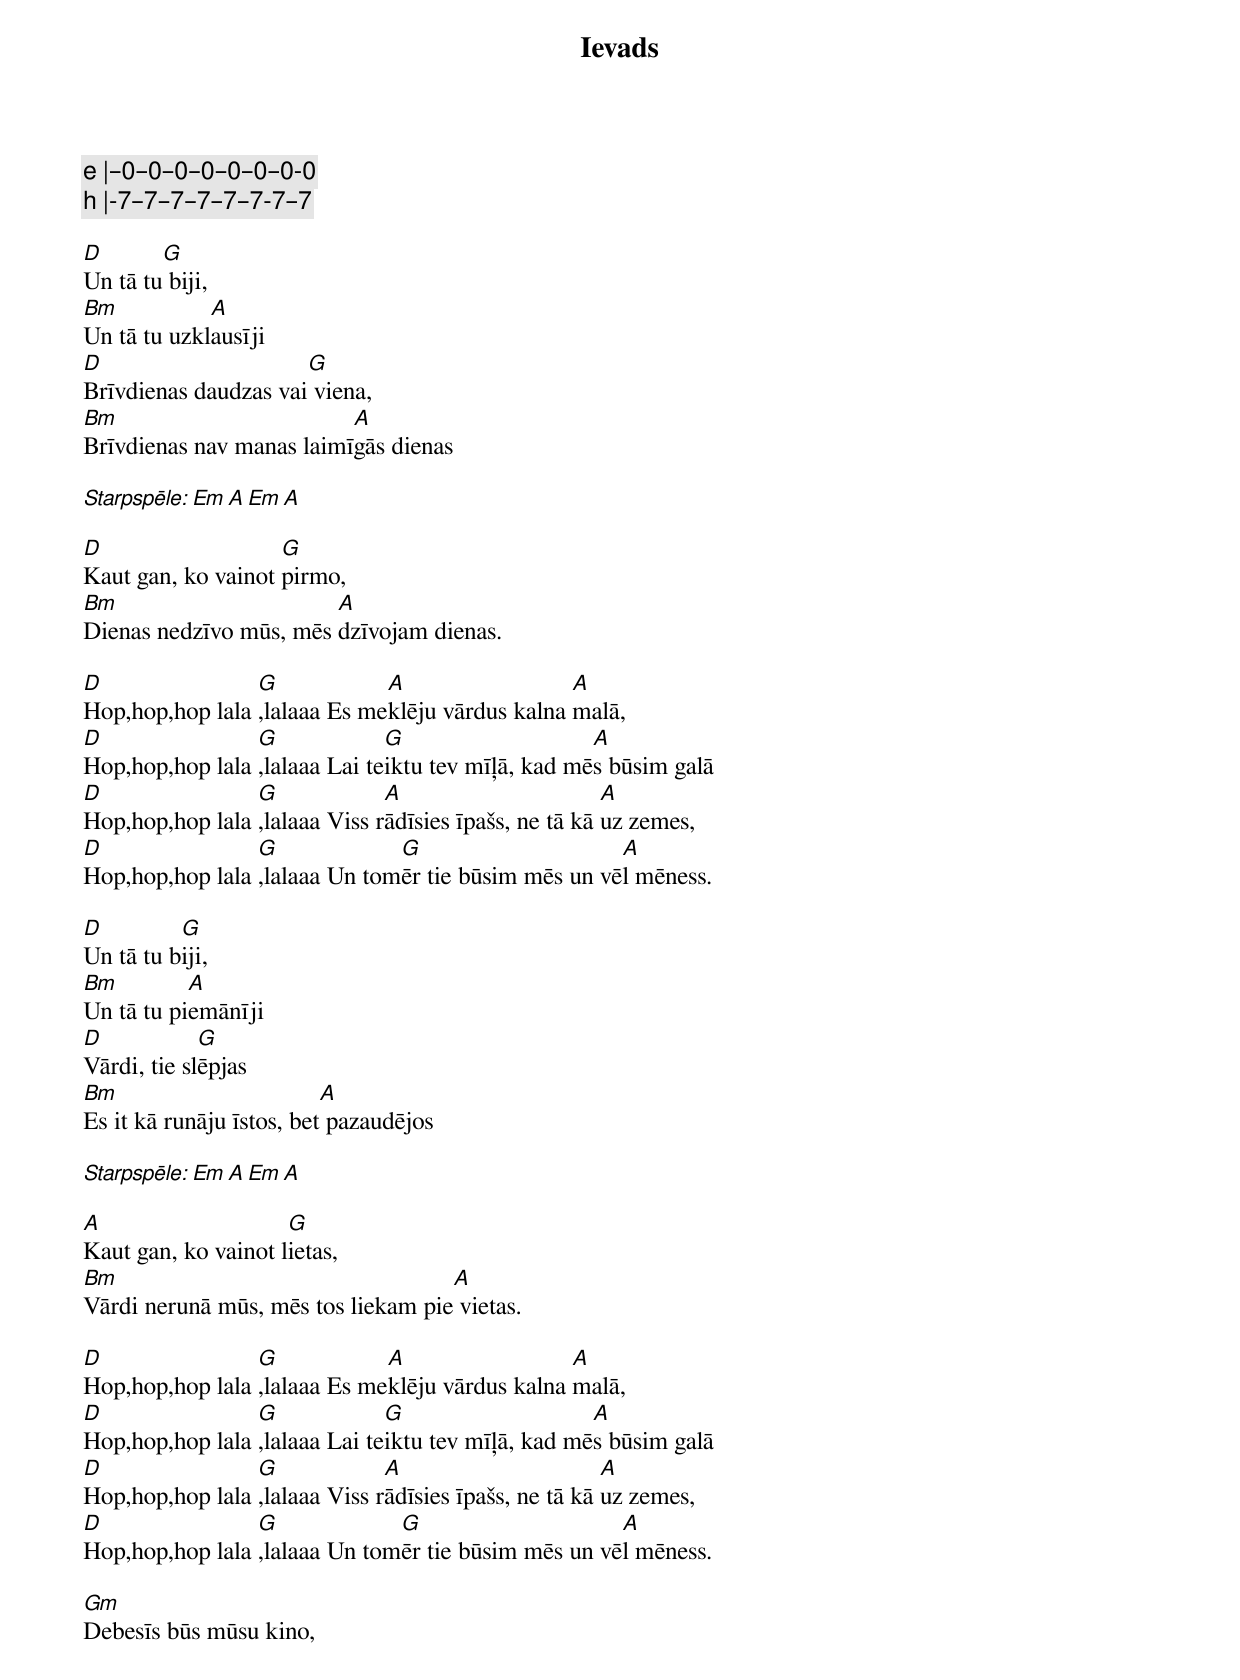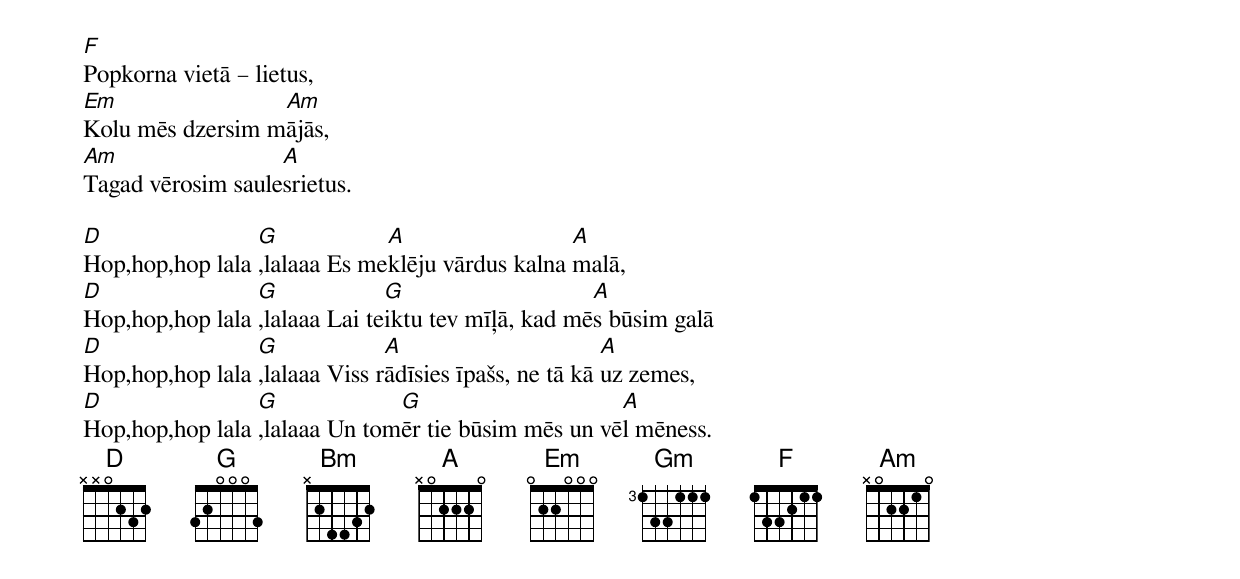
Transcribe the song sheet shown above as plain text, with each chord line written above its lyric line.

Ievads

e |–0–0–0–0–0–0–0-0
h |-7–7–7–7–7–7-7–7

D       G
Un tā tu biji,
Bm           A
Un tā tu uzklausīji
D                     G
Brīvdienas daudzas vai viena,
Bm                        A
Brīvdienas nav manas laimīgās dienas

Starpspēle: Em A Em A

D                   G
Kaut gan, ko vainot pirmo,
Bm                      A
Dienas nedzīvo mūs, mēs dzīvojam dienas.

D                G            A                  A
Hop,hop,hop lala ,lalaaa Es meklēju vārdus kalna malā,
D                G             G                    A
Hop,hop,hop lala ,lalaaa Lai teiktu tev mīļā, kad mēs būsim galā
D                G             A                       A
Hop,hop,hop lala ,lalaaa Viss rādīsies īpašs, ne tā kā uz zemes,
D                G             G                     A
Hop,hop,hop lala ,lalaaa Un tomēr tie būsim mēs un vēl mēness.

D         G
Un tā tu biji,
Bm         A
Un tā tu piemānīji
D            G
Vārdi, tie slēpjas
Bm                        A
Es it kā runāju īstos, bet pazaudējos

Starpspēle: Em A Em A

A                    G
Kaut gan, ko vainot lietas,
Bm                                  A
Vārdi nerunā mūs, mēs tos liekam pie vietas.

D                G            A                  A
Hop,hop,hop lala ,lalaaa Es meklēju vārdus kalna malā,
D                G             G                    A
Hop,hop,hop lala ,lalaaa Lai teiktu tev mīļā, kad mēs būsim galā
D                G             A                       A
Hop,hop,hop lala ,lalaaa Viss rādīsies īpašs, ne tā kā uz zemes,
D                G             G                     A
Hop,hop,hop lala ,lalaaa Un tomēr tie būsim mēs un vēl mēness.

Gm
Debesīs būs mūsu kino,
F
Popkorna vietā – lietus,
Em                Am
Kolu mēs dzersim mājās,
Am                 A
Tagad vērosim saulesrietus.

D                G            A                  A
Hop,hop,hop lala ,lalaaa Es meklēju vārdus kalna malā,
D                G             G                    A
Hop,hop,hop lala ,lalaaa Lai teiktu tev mīļā, kad mēs būsim galā
D                G             A                       A
Hop,hop,hop lala ,lalaaa Viss rādīsies īpašs, ne tā kā uz zemes,
D                G             G                     A
Hop,hop,hop lala ,lalaaa Un tomēr tie būsim mēs un vēl mēness.
